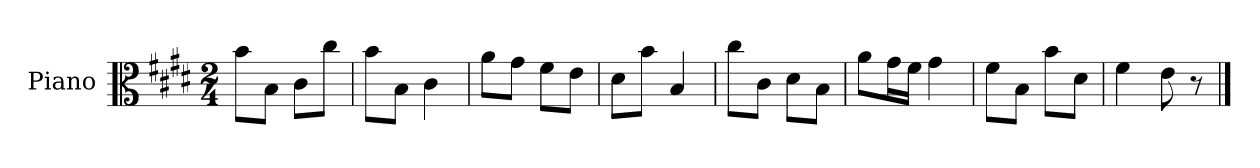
**kern
*part1
*staff1
*I"Piano
*I'Pno
*clefC3
*k[f#c#g#d#]
*M2/4
=1
8b\L
8B\J
8c#\L
8cc#\J
=2
8b\L
8B\J
4c#\
=3
8a\L
8g#\J
8f#\L
8e\J
=4
8d#\L
8b\J
4B/
=5
8cc#\L
8c#\J
8d#\L
8B\J
=6
8a\L
16g#\L
16f#\JJ
4g#\
=7
8f#\L
8B\J
8b\L
8d#\J
=8
4f#\
8e\
8r
==
*-
